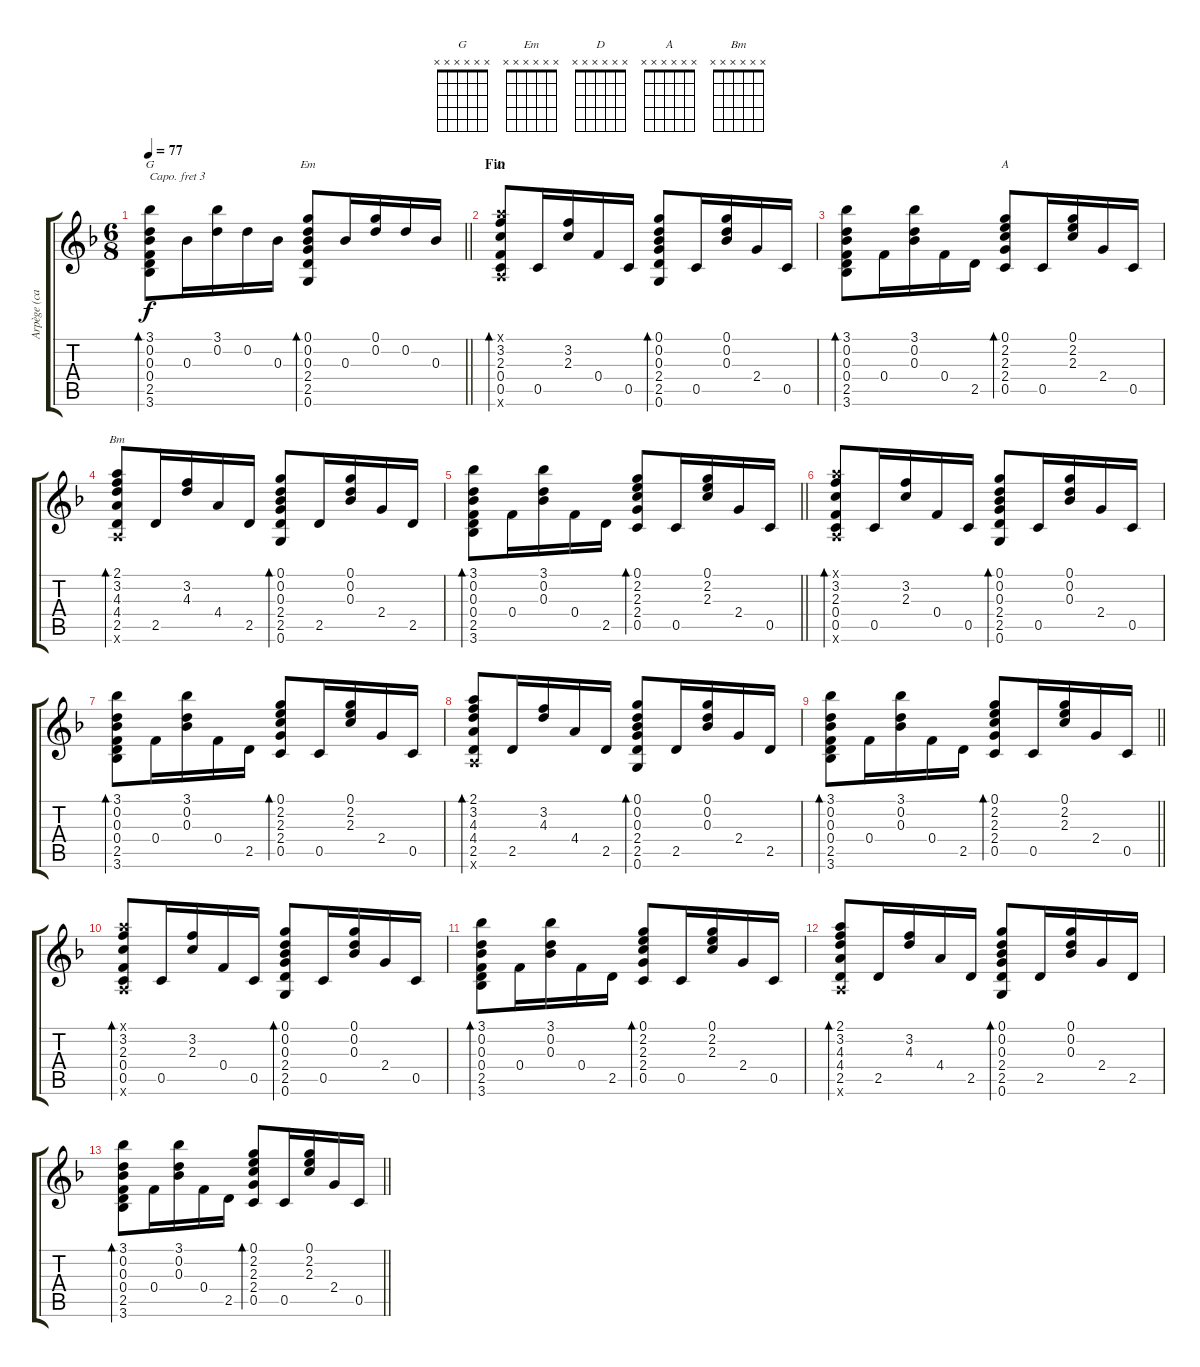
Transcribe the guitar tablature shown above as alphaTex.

\track ("Arpège (capo 3)" "Arpège (ca") {instrument acousticguitarsteel}
\staff {score tabs}
\capo 3
\tuning (E4 B3 G3 D3 A2 E2) {hide}
\chord ("G" x x x x x x)
\chord ("Em" x x x x x x)
\chord ("D" x x x x x x)
\chord ("A" x x x x x x)
\chord ("Bm" x x x x x x)
\ts (6 8)
\tempo 77
\clef g2
\barLineRight lightlight
\ks f
(3.1 0.2 0.3 0.4 2.5 3.6).8{bd 60 ch "G" dy f} 0.3.16 (3.1 0.2).16 0.2.16 0.3.16 (0.1 0.2 0.3 2.4 2.5 0.6).8{bd 60 ch "Em"} 0.3.16 (0.1 0.2).16 0.2.16 0.3.16 |
\section ("" "Fin")
(2.1{x} 3.2 2.3 0.4 0.5 2.6{x}).8{bd 60 ch "D"} 0.5.16 (3.2 2.3).16 0.4.16 0.5.16 (0.1 0.2 0.3 2.4 2.5 0.6).8{bd 60} 0.5.16 (0.1 0.2 0.3).16 2.4.16 0.5.16 |
(3.1 0.2 0.3 0.4 2.5 3.6).8{bd 60} 0.4.16 (3.1 0.2 0.3).16 0.4.16 2.5.16 (0.1 2.2 2.3 2.4 0.5).8{bd 60 ch "A"} 0.5.16 (0.1 2.2 2.3).16 2.4.16 0.5.16 |
(2.1 3.2 4.3 4.4 2.5 2.6{x}).8{bd 60 ch "Bm"} 2.5.16 (3.2 4.3).16 4.4.16 2.5.16 (0.1 0.2 0.3 2.4 2.5 0.6).8{bd 60} 2.5.16 (0.1 0.2 0.3).16 2.4.16 2.5.16 |
\barLineRight lightlight
(3.1 0.2 0.3 0.4 2.5 3.6).8{bd 60} 0.4.16 (3.1 0.2 0.3).16 0.4.16 2.5.16 (0.1 2.2 2.3 2.4 0.5).8{bd 60} 0.5.16 (0.1 2.2 2.3).16 2.4.16 0.5.16 |
(2.1{x} 3.2 2.3 0.4 0.5 2.6{x}).8{bd 60} 0.5.16 (3.2 2.3).16 0.4.16 0.5.16 (0.1 0.2 0.3 2.4 2.5 0.6).8{bd 60} 0.5.16 (0.1 0.2 0.3).16 2.4.16 0.5.16 |
(3.1 0.2 0.3 0.4 2.5 3.6).8{bd 60} 0.4.16 (3.1 0.2 0.3).16 0.4.16 2.5.16 (0.1 2.2 2.3 2.4 0.5).8{bd 60} 0.5.16 (0.1 2.2 2.3).16 2.4.16 0.5.16 |
(2.1 3.2 4.3 4.4 2.5 2.6{x}).8{bd 60} 2.5.16 (3.2 4.3).16 4.4.16 2.5.16 (0.1 0.2 0.3 2.4 2.5 0.6).8{bd 60} 2.5.16 (0.1 0.2 0.3).16 2.4.16 2.5.16 |
\barLineRight lightlight
(3.1 0.2 0.3 0.4 2.5 3.6).8{bd 60} 0.4.16 (3.1 0.2 0.3).16 0.4.16 2.5.16 (0.1 2.2 2.3 2.4 0.5).8{bd 60} 0.5.16 (0.1 2.2 2.3).16 2.4.16 0.5.16 |
(2.1{x} 3.2 2.3 0.4 0.5 2.6{x}).8{bd 60} 0.5.16 (3.2 2.3).16 0.4.16 0.5.16 (0.1 0.2 0.3 2.4 2.5 0.6).8{bd 60} 0.5.16 (0.1 0.2 0.3).16 2.4.16 0.5.16 |
(3.1 0.2 0.3 0.4 2.5 3.6).8{bd 60} 0.4.16 (3.1 0.2 0.3).16 0.4.16 2.5.16 (0.1 2.2 2.3 2.4 0.5).8{bd 60} 0.5.16 (0.1 2.2 2.3).16 2.4.16 0.5.16 |
(2.1 3.2 4.3 4.4 2.5 2.6{x}).8{bd 60} 2.5.16 (3.2 4.3).16 4.4.16 2.5.16 (0.1 0.2 0.3 2.4 2.5 0.6).8{bd 60} 2.5.16 (0.1 0.2 0.3).16 2.4.16 2.5.16 |
\barLineRight lightlight
(3.1 0.2 0.3 0.4 2.5 3.6).8{bd 60} 0.4.16 (3.1 0.2 0.3).16 0.4.16 2.5.16 (0.1 2.2 2.3 2.4 0.5).8{bd 60} 0.5.16 (0.1 2.2 2.3).16 2.4.16 0.5.16
